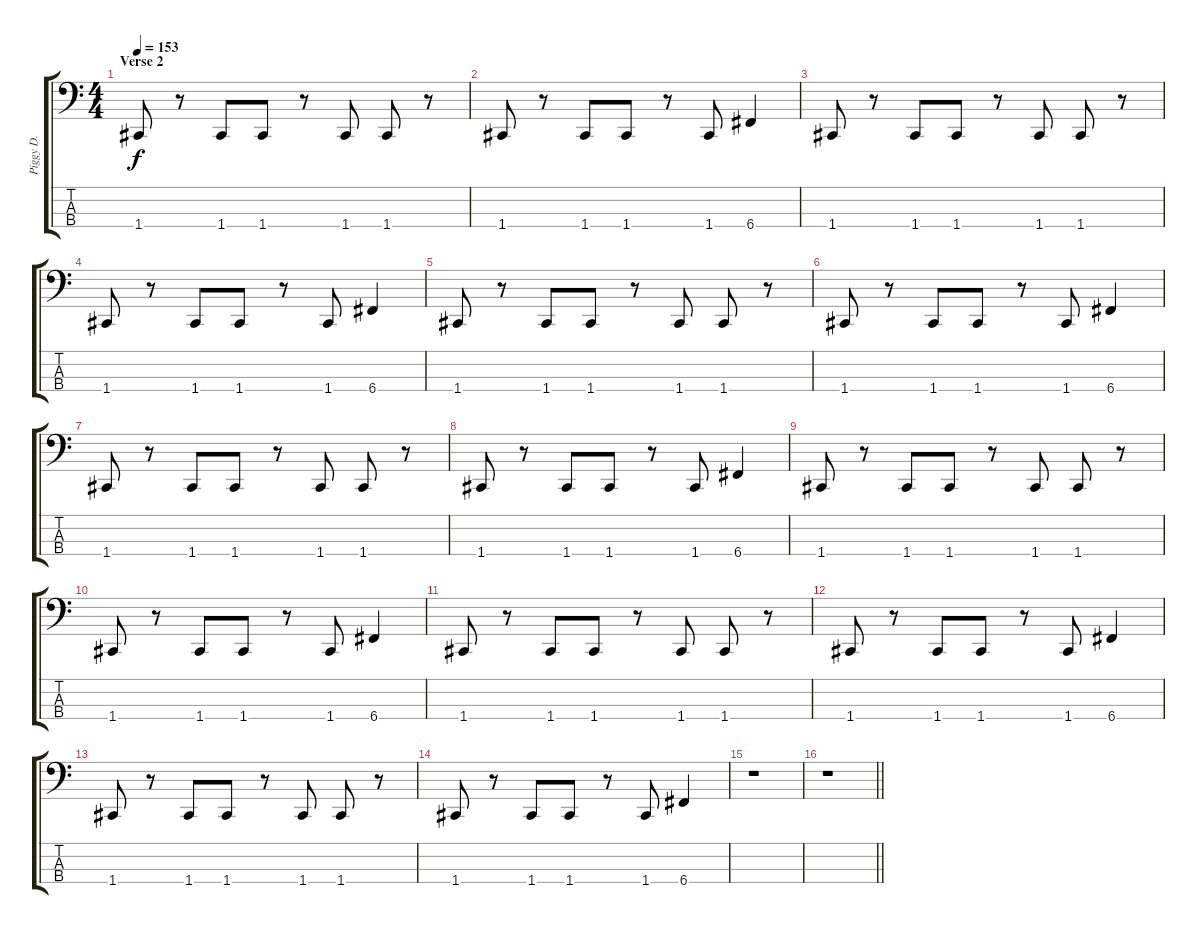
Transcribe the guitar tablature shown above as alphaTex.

\track ("Piggy D." "Piggy D.") {instrument electricbassfinger}
\staff {score tabs}
\tuning (F2 C2 G1 C1) {hide}
\ts (4 4)
\section ("" "Verse 2")
\tempo 153
\clef f4
\ks c
1.4.8{dy f} r.8 1.4.8 1.4.8 r.8 1.4.8 1.4.8 r.8 |
1.4.8 r.8 1.4.8 1.4.8 r.8 1.4.8 6.4.4 |
1.4.8 r.8 1.4.8 1.4.8 r.8 1.4.8 1.4.8 r.8 |
1.4.8 r.8 1.4.8 1.4.8 r.8 1.4.8 6.4.4 |
1.4.8 r.8 1.4.8 1.4.8 r.8 1.4.8 1.4.8 r.8 |
1.4.8 r.8 1.4.8 1.4.8 r.8 1.4.8 6.4.4 |
1.4.8 r.8 1.4.8 1.4.8 r.8 1.4.8 1.4.8 r.8 |
1.4.8 r.8 1.4.8 1.4.8 r.8 1.4.8 6.4.4 |
1.4.8 r.8 1.4.8 1.4.8 r.8 1.4.8 1.4.8 r.8 |
1.4.8 r.8 1.4.8 1.4.8 r.8 1.4.8 6.4.4 |
1.4.8 r.8 1.4.8 1.4.8 r.8 1.4.8 1.4.8 r.8 |
1.4.8 r.8 1.4.8 1.4.8 r.8 1.4.8 6.4.4 |
1.4.8 r.8 1.4.8 1.4.8 r.8 1.4.8 1.4.8 r.8 |
1.4.8 r.8 1.4.8 1.4.8 r.8 1.4.8 6.4.4 |
r.1 |
\barLineRight lightlight
r.1
